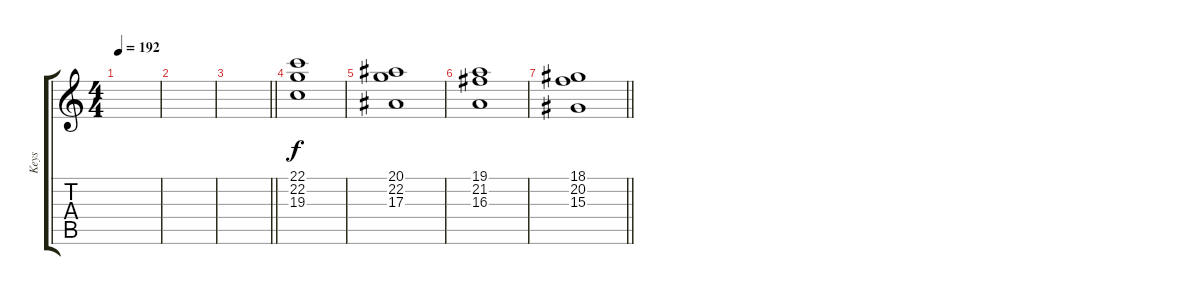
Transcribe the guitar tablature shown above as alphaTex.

\track ("Keys" "Keys") {instrument stringensemble1}
\staff {score tabs}
\tuning (D4 A3 F3 C3 G2 C2) {hide}
\ts (4 4)
\tempo 192
\clef g2
\ks c
|
|
\barLineRight lightlight
|
(22.1 22.2 19.3).1 |
(20.1 22.2 17.3).1 |
(19.1 21.2 16.3).1 |
\barLineRight lightlight
(18.1 20.2 15.3).1
